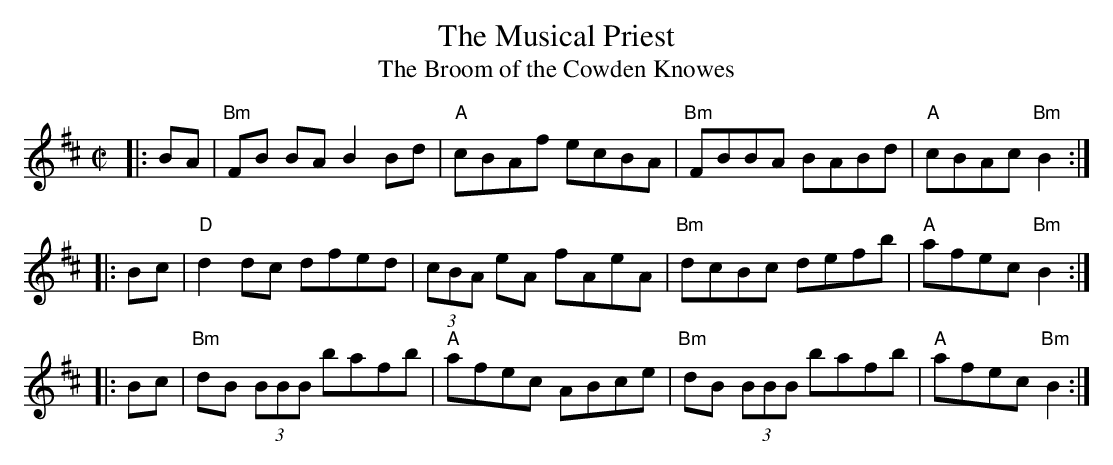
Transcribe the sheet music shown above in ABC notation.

X:1
T: The Musical Priest
T: The Broom of the Cowden Knowes
M: C|
L: 1/8
K: Bm
|: BA \
| "Bm"FB BA B2Bd | "A"cBAf ecBA | "Bm"FBBA BABd | "A"cBAc "Bm"B2 :|
|: Bc \
| "D"d2dc dfed | (3cBA eA fAeA | "Bm"dcBc defb | "A"afec "Bm"B2 :|
|: Bc \
| "Bm"dB (3BBB bafb | "A"afec ABce | "Bm"dB (3BBB bafb | "A"afec "Bm"B2:|
